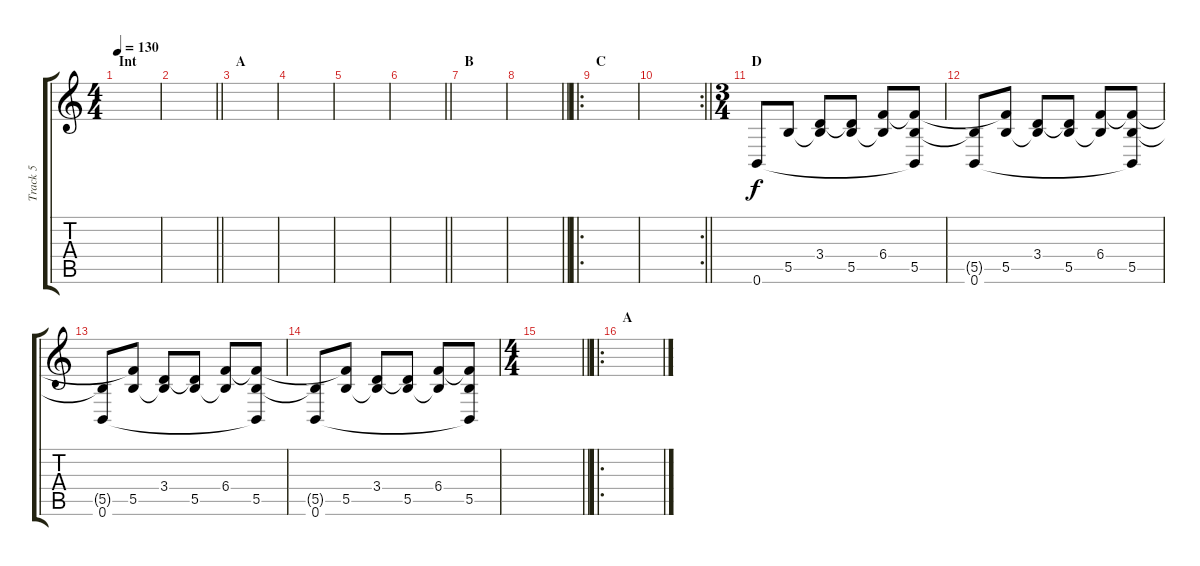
\track ("Track 5" "Track 5") {instrument electricguitarclean}
\staff {score tabs}
\tuning (Db4 Ab3 E3 B2 Gb2 B1) {hide}
\ts (4 4)
\section ("" "Int")
\tempo 130
\clef g2
\ks c
|
\barLineRight lightlight
|
\section ("" "A")
|
|
|
\barLineRight lightlight
|
\section ("" "B")
|
\barLineRight lightlight
|
\ro
\section ("" "C")
|
\rc 2
\barLineRight lightlight
|
\ts (3 4)
\section ("" "D")
0.6.8 5.5.8 (3.4 5.5{t}).8 (3.4{t} 5.5).8 (6.4 5.5{t}).8 (6.4{t} 5.5 0.6{t}).8 |
(5.5{t} 0.6).8 (6.4{t} 5.5).8 (3.4 5.5{t}).8 (3.4{t} 5.5).8 (6.4 5.5{t}).8 (6.4{t} 5.5 0.6{t}).8 |
(5.5{t} 0.6).8 (6.4{t} 5.5).8 (3.4 5.5{t}).8 (3.4{t} 5.5).8 (6.4 5.5{t}).8 (6.4{t} 5.5 0.6{t}).8 |
(5.5{t} 0.6).8 (6.4{t} 5.5).8 (3.4 5.5{t}).8 (3.4{t} 5.5).8 (6.4 5.5{t}).8 (6.4{t} 5.5 0.6{t}).8 |
\ts (4 4)
\barLineRight lightlight
|
\ro
\section ("" "A")
